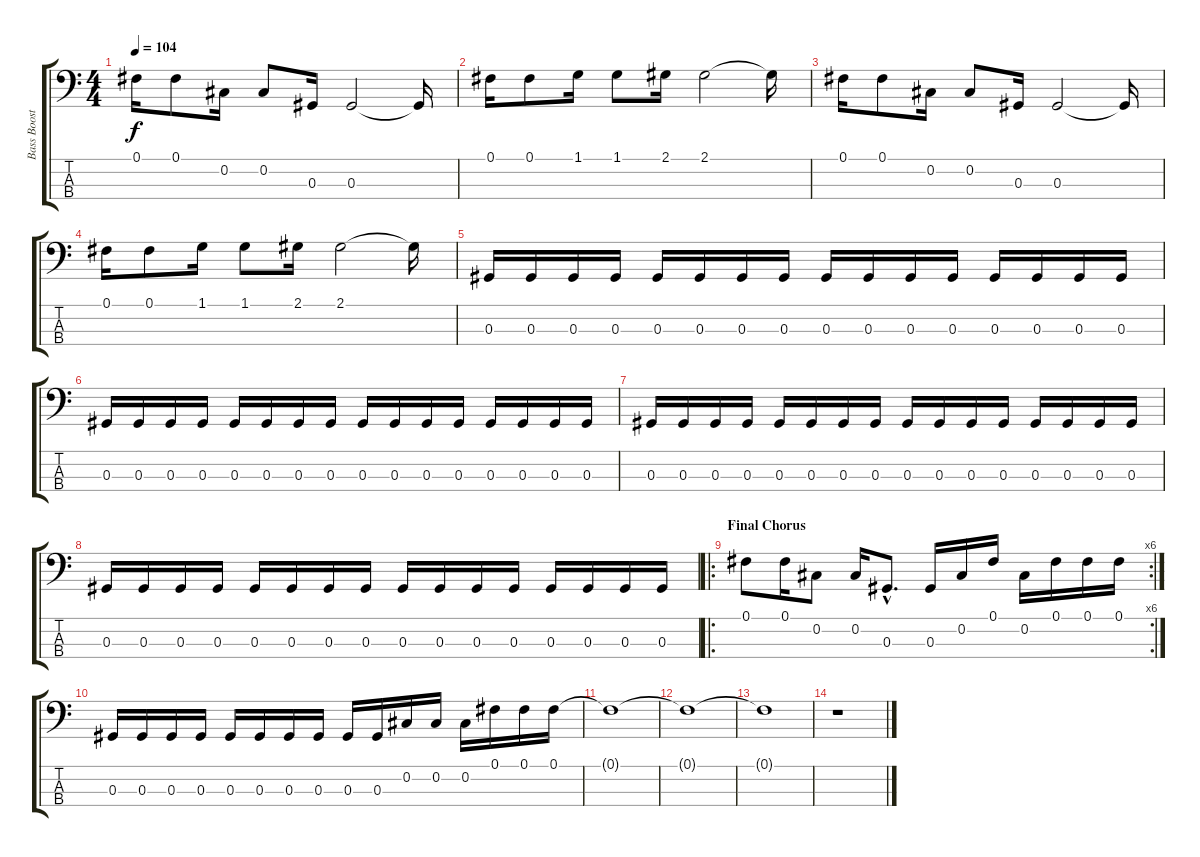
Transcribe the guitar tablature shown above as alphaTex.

\track ("Bass Booster" "Bass Boost") {instrument electricbasspick}
\staff {score tabs}
\tuning (Gb2 Db2 Ab1 Eb1) {hide}
\ts (4 4)
\tempo 104
\clef f4
\ks c
0.1.16{dy f} 0.1.8 0.2.16 0.2.8 0.3.16 0.3.2 0.3{t}.16 |
0.1.16 0.1.8 1.1.16 1.1.8 2.1.16 2.1.2 2.1{t}.16 |
0.1.16 0.1.8 0.2.16 0.2.8 0.3.16 0.3.2 0.3{t}.16 |
0.1.16 0.1.8 1.1.16 1.1.8 2.1.16 2.1.2 2.1{t}.16 |
0.3.16 0.3.16 0.3.16 0.3.16 0.3.16 0.3.16 0.3.16 0.3.16 0.3.16 0.3.16 0.3.16 0.3.16 0.3.16 0.3.16 0.3.16 0.3.16 |
0.3.16 0.3.16 0.3.16 0.3.16 0.3.16 0.3.16 0.3.16 0.3.16 0.3.16 0.3.16 0.3.16 0.3.16 0.3.16 0.3.16 0.3.16 0.3.16 |
0.3.16 0.3.16 0.3.16 0.3.16 0.3.16 0.3.16 0.3.16 0.3.16 0.3.16 0.3.16 0.3.16 0.3.16 0.3.16 0.3.16 0.3.16 0.3.16 |
0.3.16 0.3.16 0.3.16 0.3.16 0.3.16 0.3.16 0.3.16 0.3.16 0.3.16 0.3.16 0.3.16 0.3.16 0.3.16 0.3.16 0.3.16 0.3.16 |
\ro
\rc 6
\section ("" "Final Chorus")
0.1.8 0.1.16 0.2.8 0.2.16 0.3{hac}.8{d} 0.3.16 0.2.16 0.1.16 0.2.16 0.1.16 0.1.16 0.1.16 |
0.3.16 0.3.16 0.3.16 0.3.16 0.3.16 0.3.16 0.3.16 0.3.16 0.3.16 0.3.16 0.2.16 0.2.16 0.2.16 0.1.16 0.1.16 0.1.16 |
0.1{t}.1 |
0.1{t}.1 |
0.1{t}.1 |
r.1
